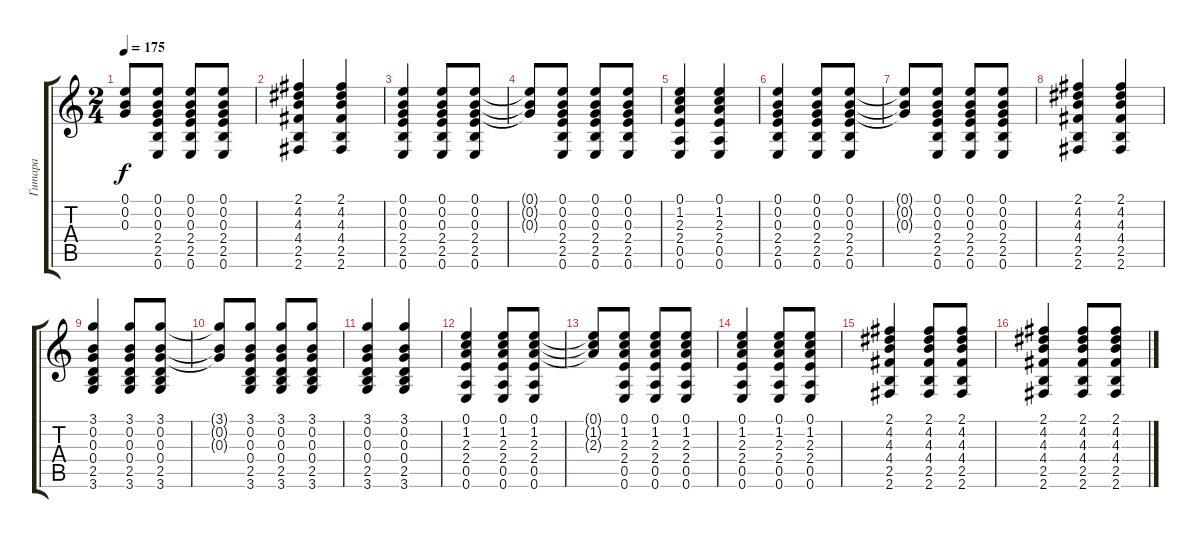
\track ("Гитара" "Гитара") {instrument acousticguitarsteel}
\staff {score tabs}
\tuning (E4 B3 G3 D3 A2 E2) {hide}
\ts (2 4)
\tempo 175
\clef g2
\ks c
(0.1{t} 0.2{t} 0.3{t}).8{dy f} (0.1 0.2 0.3 2.4 2.5 0.6).8 (0.1 0.2 0.3 2.4 2.5 0.6).8 (0.1 0.2 0.3 2.4 2.5 0.6).8 |
(2.1 4.2 4.3 4.4 2.5 2.6).4 (2.1 4.2 4.3 4.4 2.5 2.6).4 |
(0.1 0.2 0.3 2.4 2.5 0.6).4 (0.1 0.2 0.3 2.4 2.5 0.6).8 (0.1 0.2 0.3 2.4 2.5 0.6).8 |
(0.1{t} 0.2{t} 0.3{t}).8 (0.1 0.2 0.3 2.4 2.5 0.6).8 (0.1 0.2 0.3 2.4 2.5 0.6).8 (0.1 0.2 0.3 2.4 2.5 0.6).8 |
(0.1 1.2 2.3 2.4 0.5 0.6).4 (0.1 1.2 2.3 2.4 0.5 0.6).4 |
(0.1 0.2 0.3 2.4 2.5 0.6).4 (0.1 0.2 0.3 2.4 2.5 0.6).8 (0.1 0.2 0.3 2.4 2.5 0.6).8 |
(0.1{t} 0.2{t} 0.3{t}).8 (0.1 0.2 0.3 2.4 2.5 0.6).8 (0.1 0.2 0.3 2.4 2.5 0.6).8 (0.1 0.2 0.3 2.4 2.5 0.6).8 |
(2.1 4.2 4.3 4.4 2.5 2.6).4 (2.1 4.2 4.3 4.4 2.5 2.6).4 |
(3.1 0.2 0.3 0.4 2.5 3.6).4 (3.1 0.2 0.3 0.4 2.5 3.6).8 (3.1 0.2 0.3 0.4 2.5 3.6).8 |
(3.1{t} 0.2{t} 0.3{t}).8 (3.1 0.2 0.3 0.4 2.5 3.6).8 (3.1 0.2 0.3 0.4 2.5 3.6).8 (3.1 0.2 0.3 0.4 2.5 3.6).8 |
(3.1 0.2 0.3 0.4 2.5 3.6).4 (3.1 0.2 0.3 0.4 2.5 3.6).4 |
(0.1 1.2 2.3 2.4 0.5 0.6).4 (0.1 1.2 2.3 2.4 0.5 0.6).8 (0.1 1.2 2.3 2.4 0.5 0.6).8 |
(0.1{t} 1.2{t} 2.3{t}).8 (0.1 1.2 2.3 2.4 0.5 0.6).8 (0.1 1.2 2.3 2.4 0.5 0.6).8 (0.1 1.2 2.3 2.4 0.5 0.6).8 |
(0.1 1.2 2.3 2.4 0.5 0.6).4 (0.1 1.2 2.3 2.4 0.5 0.6).8 (0.1 1.2 2.3 2.4 0.5 0.6).8 |
(2.1 4.2 4.3 4.4 2.5 2.6).4 (2.1 4.2 4.3 4.4 2.5 2.6).8 (2.1 4.2 4.3 4.4 2.5 2.6).8 |
(2.1 4.2 4.3 4.4 2.5 2.6).4 (2.1 4.2 4.3 4.4 2.5 2.6).8 (2.1 4.2 4.3 4.4 2.5 2.6).8
